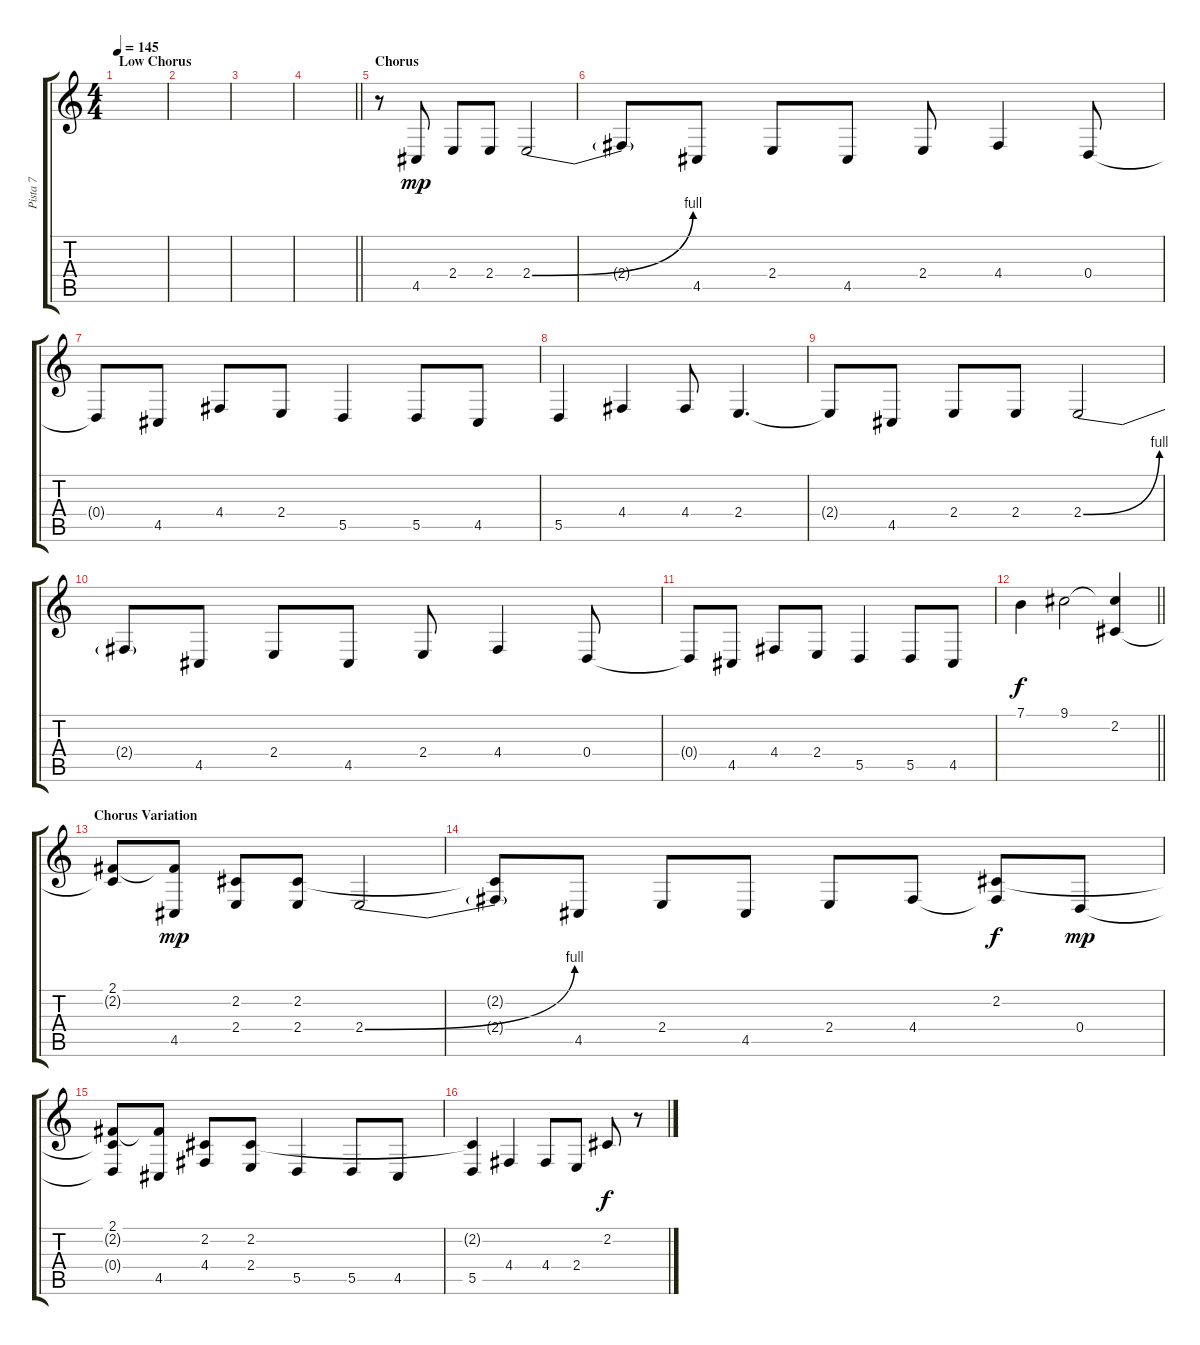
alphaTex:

\track ("Pista 7" "Pista 7") {instrument tenorsax}
\staff {score tabs}
\tuning (E4 B3 G3 D3 A2 D2) {hide}
\ts (4 4)
\section ("" "Low Chorus")
\tempo 145
\clef g2
\ks c
|
|
|
\barLineRight lightlight
|
\section ("" "Chorus")
r.8 4.5.8{dy mp} 2.4.8 2.4.8 2.4{be (bend 0 0 60 4)}.2 |
2.4{t}.8 4.5.8 2.4.8 4.5.8 2.4.8 4.4.4 0.4.8 |
0.4{t}.8 4.5.8 4.4.8 2.4.8 5.5.4 5.5.8 4.5.8 |
5.5.4 4.4.4 4.4.8 2.4.4{d} |
2.4{t}.8 4.5.8 2.4.8 2.4.8 2.4{be (bend 0 0 60 4)}.2 |
2.4{t}.8 4.5.8 2.4.8 4.5.8 2.4.8 4.4.4 0.4.8 |
0.4{t}.8 4.5.8 4.4.8 2.4.8 5.5.4 5.5.8 4.5.8 |
\barLineRight lightlight
7.1.4{dy f} 9.1.2 (9.1{t} 2.2).4 |
\section ("" "Chorus Variation")
(2.1 2.2{t}).8 (2.1{t} 4.5).8{dy mp} (2.2 2.4).8 (2.2 2.4).8 2.4{be (bend 0 0 60 4)}.2 |
(2.2{t} 2.4{t}).8 4.5.8 2.4.8 4.5.8 2.4.8 4.4.8 (2.2 4.4{t}).8{dy f} 0.4.8{dy mp} |
(2.1 2.2{t} 0.4{t}).8 (2.1{t} 4.5).8 (2.2 4.4).8 (2.2 2.4).8 5.5.4 5.5.8 4.5.8 |
(2.2{t} 5.5).4 4.4.4 4.4.8 2.4.8 2.2.8{dy f} r.8
